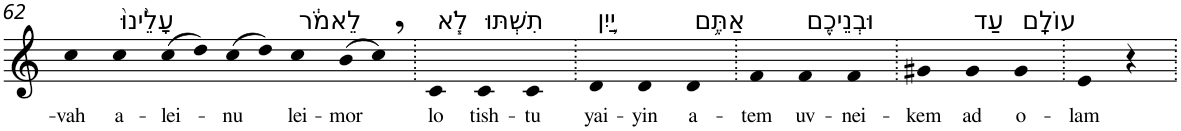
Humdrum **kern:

**kern	**text
*part1	*part1
*staff1	*staff1
*I"Piano	*
*I'Pno	*
!!LO:PB:g=z
*clefG2	*
*k[]	*
=62	=62
!	!LO:LY:b
4cc	-vah
!LO:TX:a:t=עָלֵ֙ינוּ֙	!
!	!LO:LY:b
4cc	a-
!	!LO:LY:b
(>8cc	-lei-
8dd)	.
!	!LO:LY:b
(>8cc	-nu
8dd)	.
!LO:TX:a:t=לֵאמֹ֔ר	!
!	!LO:LY:b
4cc	lei-
!	!LO:LY:b
(>8b	-mor
8cc,)	.
=63.	=63.
!LO:TX:a:t=לֹ֧א	!
!	!LO:LY:b
4c	lo
!LO:TX:a:t=תִשְׁתּוּ	!
!	!LO:LY:b
4c	tish-
!	!LO:LY:b
4c	-tu
=64.	=64.
!LO:TX:a:t=יַ֛יִן	!
!	!LO:LY:b
4d	yai-
!	!LO:LY:b
4d	-yin
!LO:TX:a:t=אַתֶּ֥ם	!
!	!LO:LY:b
4d	a-
=65.	=65.
!	!LO:LY:b
4f	-tem
!LO:TX:a:t=וּבְנֵיכֶ֖ם	!
!	!LO:LY:b
4f	uv-
!	!LO:LY:b
4f	-nei-
=66.	=66.
!	!LO:LY:b
4g#X	-kem
!LO:TX:a:t=עַד	!
!	!LO:LY:b
4g#	ad
!LO:TX:a:t=עוֹלָֽם	!
!	!LO:LY:b
4g#	o-
=67.	=67.
!	!LO:LY:b
4e	-lam
4r	.
=.	=.
*-	*-
